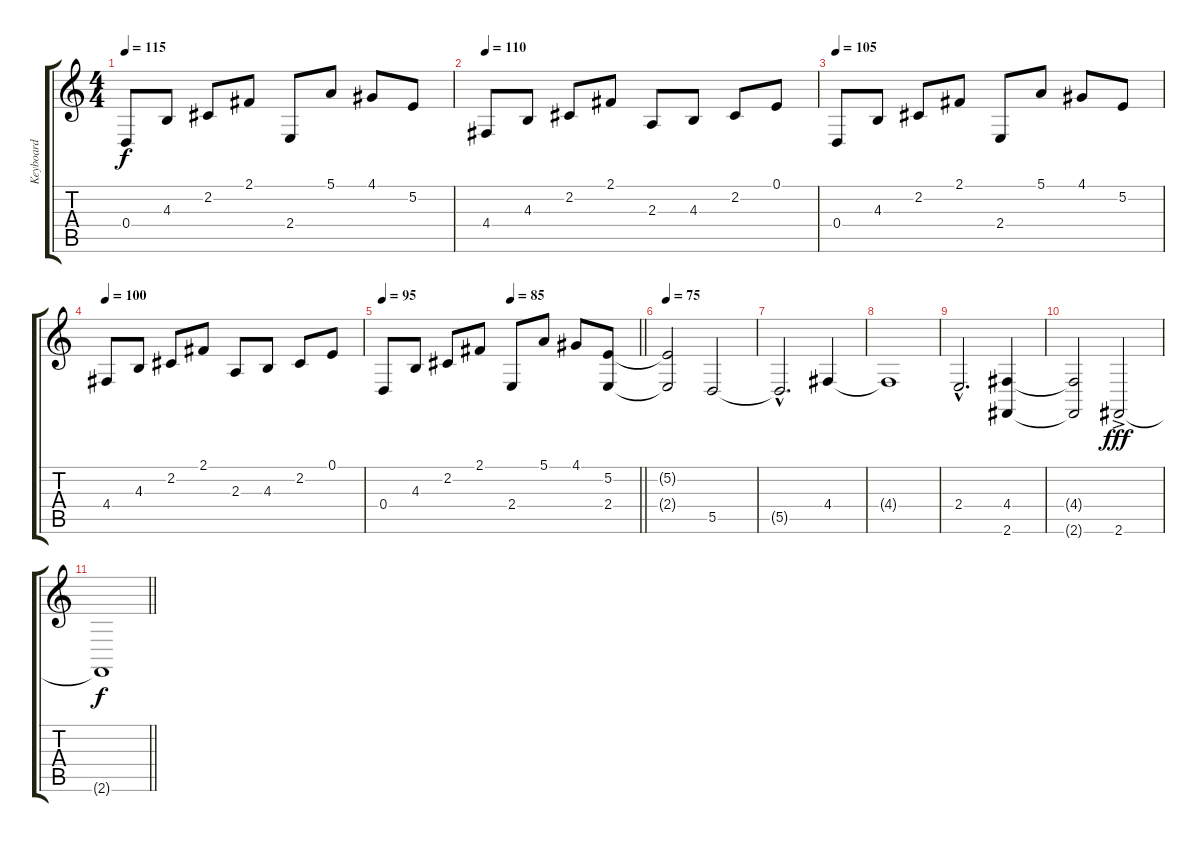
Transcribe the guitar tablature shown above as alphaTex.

\track ("Keyboard" "Keyboard") {instrument fx8scifi}
\staff {score tabs}
\tuning (E4 B3 G3 D3 A2 E2) {hide}
\ts (4 4)
\tempo 115
\clef g2
\ks c
0.4.8{dy f} 4.3.8 2.2.8 2.1.8 2.4.8 5.1.8 4.1.8 5.2.8 |
\tempo 110
4.4.8 4.3.8 2.2.8 2.1.8 2.3.8 4.3.8 2.2.8 0.1.8 |
\tempo 105
0.4.8 4.3.8 2.2.8 2.1.8 2.4.8 5.1.8 4.1.8 5.2.8 |
\tempo 100
4.4.8 4.3.8 2.2.8 2.1.8 2.3.8 4.3.8 2.2.8 0.1.8 |
\tempo 95
\tempo (85 0.5)
\barLineRight lightlight
0.4.8 4.3.8 2.2.8 2.1.8 2.4.8 5.1.8 4.1.8 (5.2 2.4).8 |
\tempo 75
(5.2{t} 2.4{t}).2 5.5.2 |
5.5{hac t}.2{d} 4.4.4 |
4.4{t}.1 |
2.4{hac}.2{d} (4.4 2.6).4 |
(4.4{t} 2.6{t}).2 2.6{ac}.2{dy fff} |
\barLineRight lightlight
2.6{t}.1{dy f}
